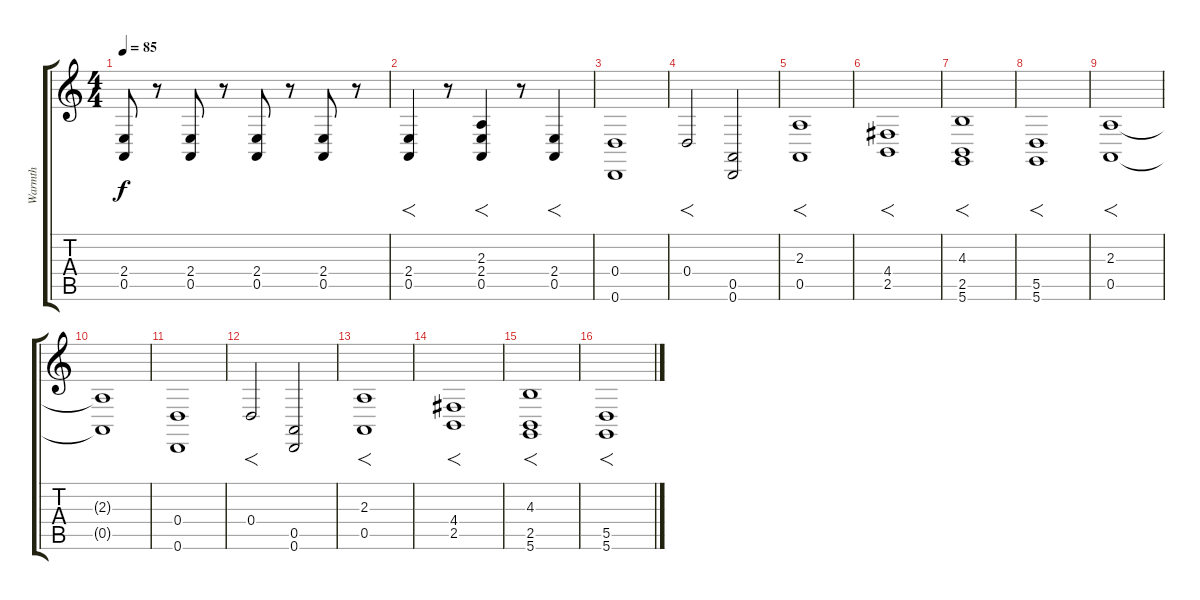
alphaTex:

\track ("Warmth" "Warmth") {instrument synthstrings1}
\staff {score tabs}
\tuning (E4 B3 G3 D3 A2 D2) {hide}
\ts (4 4)
\tempo 85
\clef g2
\ks c
(2.4 0.5).8{dy f} r.8 (2.4 0.5).8 r.8 (2.4 0.5).8 r.8 (2.4 0.5).8 r.8 |
(2.4 0.5).4{f} r.8 (2.3 2.4 0.5).4{f} r.8 (2.4 0.5).4{f} |
(0.4 0.6).1 |
0.4.2{f} (0.5 0.6).2 |
(2.3 0.5).1{f} |
(4.4 2.5).1{f} |
(4.3 2.5 5.6).1{f} |
(5.5 5.6).1{f} |
(2.3 0.5).1{f} |
(2.3{t} 0.5{t}).1 |
(0.4 0.6).1 |
0.4.2{f} (0.5 0.6).2 |
(2.3 0.5).1{f} |
(4.4 2.5).1{f} |
(4.3 2.5 5.6).1{f} |
(5.5 5.6).1{f}
